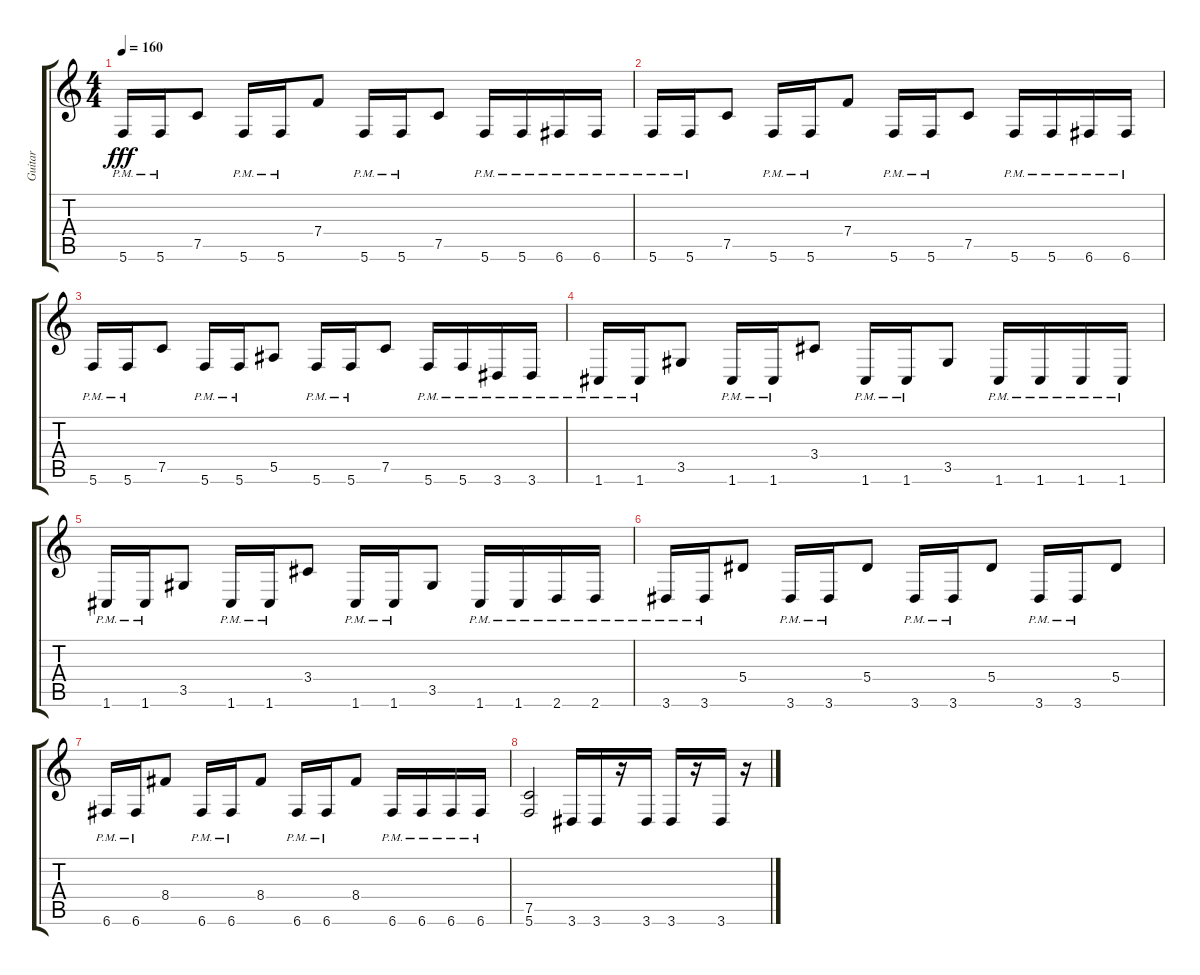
\track ("Guitar" "Guitar") {instrument distortionguitar}
\staff {score tabs}
\tuning (C4 G3 Eb3 Bb2 F2 C2) {hide}
\ts (4 4)
\tempo 160
\clef g2
\ks c
5.6{pm}.16{dy fff} 5.6{pm}.16 7.5.8 5.6{pm}.16 5.6{pm}.16 7.4.8 5.6{pm}.16 5.6{pm}.16 7.5.8 5.6{pm}.16 5.6{pm}.16 6.6{pm}.16 6.6{pm}.16 |
5.6{pm}.16 5.6{pm}.16 7.5.8 5.6{pm}.16 5.6{pm}.16 7.4.8 5.6{pm}.16 5.6{pm}.16 7.5.8 5.6{pm}.16 5.6{pm}.16 6.6{pm}.16 6.6{pm}.16 |
5.6{pm}.16 5.6{pm}.16 7.5.8 5.6{pm}.16 5.6{pm}.16 5.5.8 5.6{pm}.16 5.6{pm}.16 7.5.8 5.6{pm}.16 5.6{pm}.16 3.6{pm}.16 3.6{pm}.16 |
1.6{pm}.16 1.6{pm}.16 3.5.8 1.6{pm}.16 1.6{pm}.16 3.4.8 1.6{pm}.16 1.6{pm}.16 3.5.8 1.6{pm}.16 1.6{pm}.16 1.6{pm}.16 1.6{pm}.16 |
1.6{pm}.16 1.6{pm}.16 3.5.8 1.6{pm}.16 1.6{pm}.16 3.4.8 1.6{pm}.16 1.6{pm}.16 3.5.8 1.6{pm}.16 1.6{pm}.16 2.6{pm}.16 2.6{pm}.16 |
3.6{pm}.16 3.6{pm}.16 5.4.8 3.6{pm}.16 3.6{pm}.16 5.4.8 3.6{pm}.16 3.6{pm}.16 5.4.8 3.6{pm}.16 3.6{pm}.16 5.4.8 |
6.6{pm}.16 6.6{pm}.16 8.4.8 6.6{pm}.16 6.6{pm}.16 8.4.8 6.6{pm}.16 6.6{pm}.16 8.4.8 6.6{pm}.16 6.6{pm}.16 6.6{pm}.16 6.6{pm}.16 |
(7.5 5.6).2 3.6.16{volume 4 instrument guitarharmonics} 3.6.16 r.16 3.6.16 3.6.16 r.16 3.6.16 r.16
